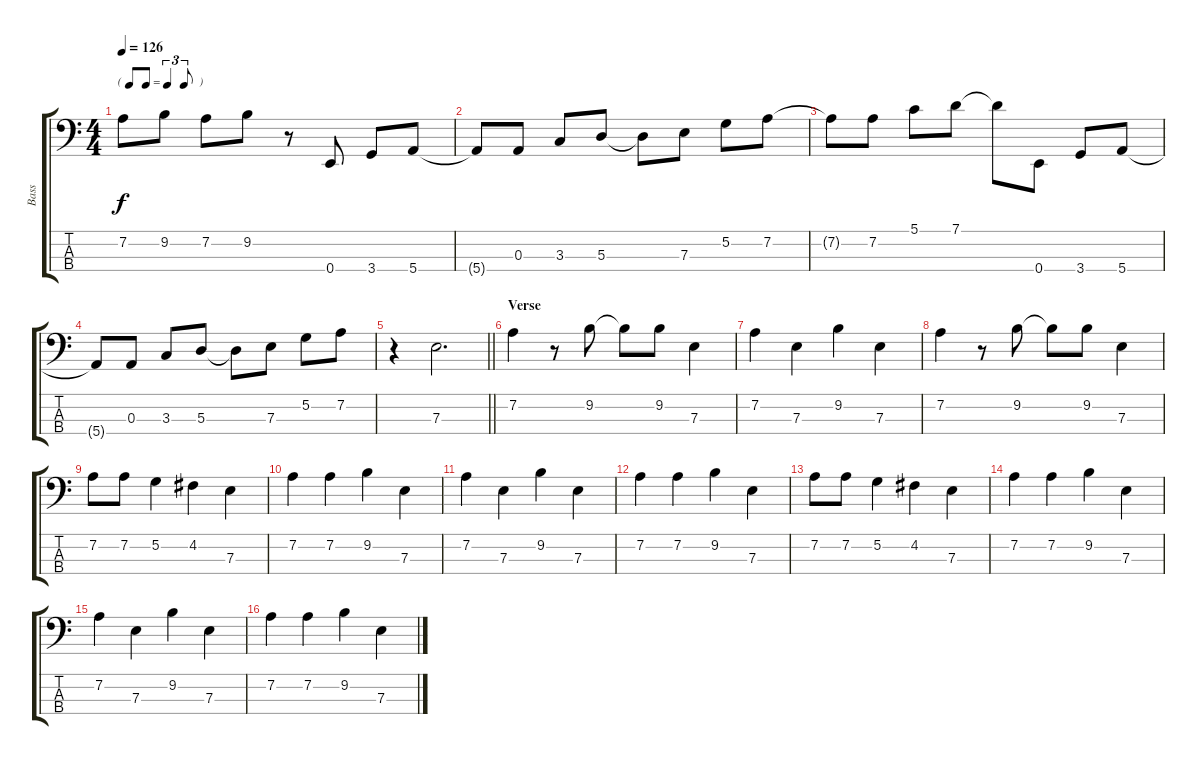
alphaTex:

\track ("Bass" "Bass") {instrument acousticbass}
\staff {score tabs}
\tuning (G2 D2 A1 E1) {hide}
\ts (4 4)
\tf triplet8th
\tempo 126
\clef f4
\ks c
7.2{t}.8{dy f} 9.2.8 7.2.8 9.2.8 r.8 0.4.8 3.4.8 5.4.8 |
5.4{t}.8 0.3.8 3.3.8 5.3.8 5.3{t}.8 7.3.8 5.2.8 7.2.8 |
7.2{t}.8 7.2.8 5.1.8 7.1.8 7.1{t}.8 0.4.8 3.4.8 5.4.8 |
5.4{t}.8 0.3.8 3.3.8 5.3.8 5.3{t}.8 7.3.8 5.2.8 7.2.8 |
\barLineRight lightlight
r.4 7.3.2{d} |
\section ("" "Verse")
7.2.4 r.8 9.2.8 9.2{t}.8 9.2.8 7.3.4 |
7.2.4 7.3.4 9.2.4 7.3.4 |
7.2.4 r.8 9.2.8 9.2{t}.8 9.2.8 7.3.4 |
7.2.8 7.2.8 5.2.4 4.2.4 7.3.4 |
7.2.4 7.2.4 9.2.4 7.3.4 |
7.2.4 7.3.4 9.2.4 7.3.4 |
7.2.4 7.2.4 9.2.4 7.3.4 |
7.2.8 7.2.8 5.2.4 4.2.4 7.3.4 |
7.2.4 7.2.4 9.2.4 7.3.4 |
7.2.4 7.3.4 9.2.4 7.3.4 |
7.2.4 7.2.4 9.2.4 7.3.4
